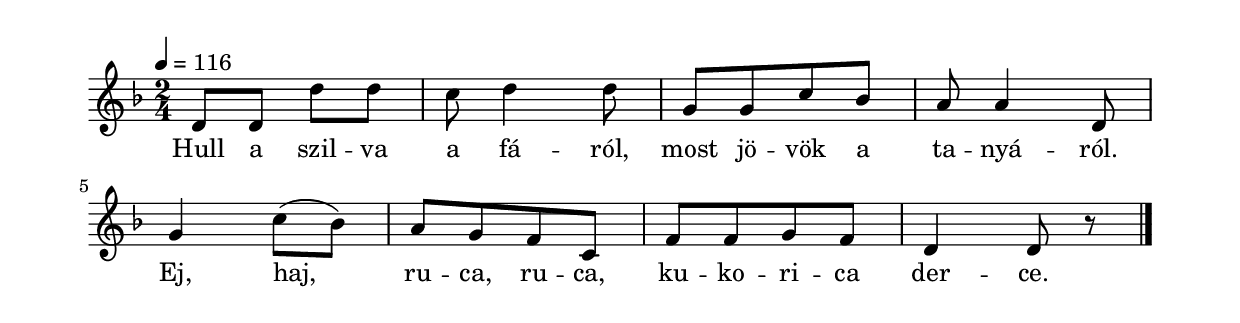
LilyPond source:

\paper {
  indent = 0\mm
  line-width = 180\mm
  oddHeaderMarkup = ""
  evenHeaderMarkup = ""
  oddFooterMarkup = ""
  evenFooterMarkup = ""
}

\score{
\relative c' {
\numericTimeSignature
\time 2/4
\key f \major
\tempo 4 = 116
d8 d d' d |  c d4 d8 | g, [g c bes] | a a4 d,8 \break
 g4 c8 (bes) | a [g f c] | f [f g f] | d4 d8 r\bar "|."
} 
\addlyrics {
  Hull a szil -- va a fá -- ról,
  most jö -- vök a ta -- nyá -- ról.
  Ej, haj, ru -- ca, ru -- ca,
  ku -- ko -- ri -- ca der -- ce.
  } 

\midi { }
\layout { }
}

\version "2.17.4"